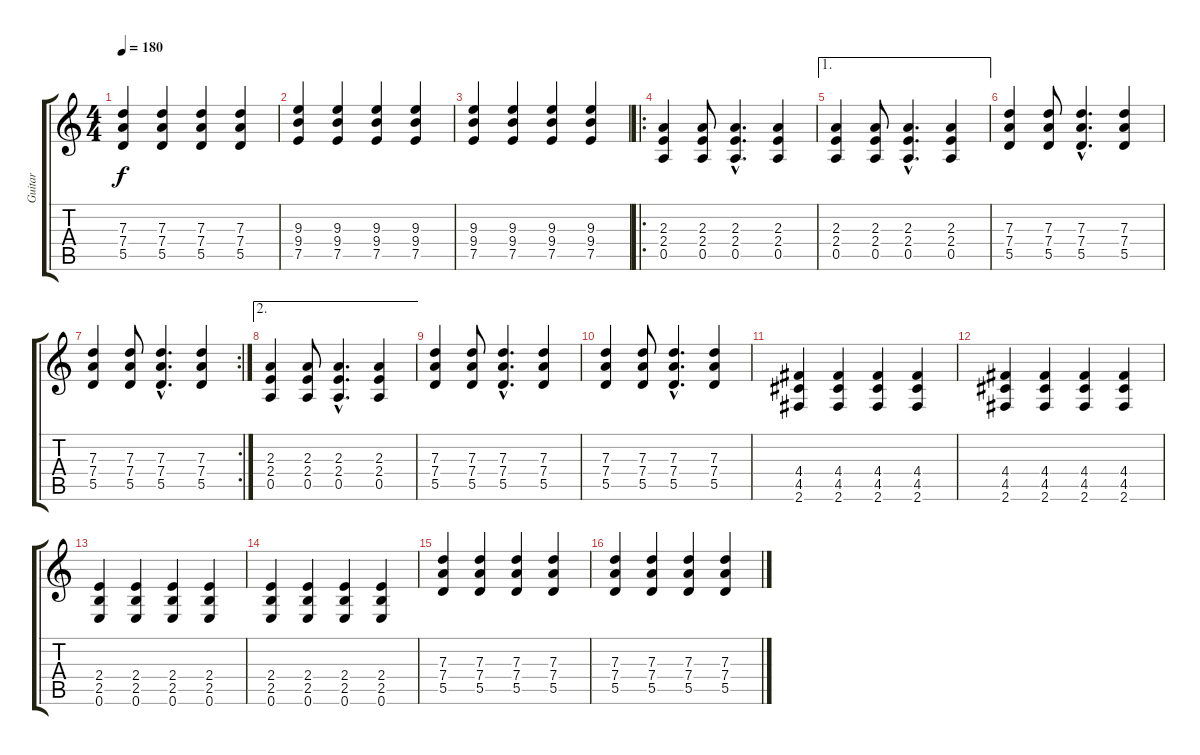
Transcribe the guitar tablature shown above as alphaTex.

\track ("Guitar" "Guitar") {instrument overdrivenguitar}
\staff {score tabs}
\tuning (E4 B3 G3 D3 A2 E2) {hide}
\ts (4 4)
\tempo 180
\clef g2
\ks c
(7.3 7.4 5.5).4{dy f} (7.3 7.4 5.5).4 (7.3 7.4 5.5).4 (7.3 7.4 5.5).4 |
(9.3 9.4 7.5).4 (9.3 9.4 7.5).4 (9.3 9.4 7.5).4 (9.3 9.4 7.5).4 |
(9.3 9.4 7.5).4 (9.3 9.4 7.5).4 (9.3 9.4 7.5).4 (9.3 9.4 7.5).4 |
\ro
(2.3 2.4 0.5).4 (2.3 2.4 0.5).8 (2.3{hac} 2.4{hac} 0.5{hac}).4{d} (2.3 2.4 0.5).4 |
\ae 1
(2.3 2.4 0.5).4 (2.3 2.4 0.5).8 (2.3{hac} 2.4{hac} 0.5{hac}).4{d} (2.3 2.4 0.5).4 |
(7.3 7.4 5.5).4 (7.3 7.4 5.5).8 (7.3{hac} 7.4{hac} 5.5{hac}).4{d} (7.3 7.4 5.5).4 |
\rc 2
(7.3 7.4 5.5).4 (7.3 7.4 5.5).8 (7.3{hac} 7.4{hac} 5.5{hac}).4{d} (7.3 7.4 5.5).4 |
\ae 2
(2.3 2.4 0.5).4 (2.3 2.4 0.5).8 (2.3{hac} 2.4{hac} 0.5{hac}).4{d} (2.3 2.4 0.5).4 |
(7.3 7.4 5.5).4 (7.3 7.4 5.5).8 (7.3{hac} 7.4{hac} 5.5{hac}).4{d} (7.3 7.4 5.5).4 |
(7.3 7.4 5.5).4 (7.3 7.4 5.5).8 (7.3{hac} 7.4{hac} 5.5{hac}).4{d} (7.3 7.4 5.5).4 |
(4.4 4.5 2.6).4 (4.4 4.5 2.6).4 (4.4 4.5 2.6).4 (4.4 4.5 2.6).4 |
(4.4 4.5 2.6).4 (4.4 4.5 2.6).4 (4.4 4.5 2.6).4 (4.4 4.5 2.6).4 |
(2.4 2.5 0.6).4 (2.4 2.5 0.6).4 (2.4 2.5 0.6).4 (2.4 2.5 0.6).4 |
(2.4 2.5 0.6).4 (2.4 2.5 0.6).4 (2.4 2.5 0.6).4 (2.4 2.5 0.6).4 |
(7.3 7.4 5.5).4 (7.3 7.4 5.5).4 (7.3 7.4 5.5).4 (7.3 7.4 5.5).4 |
(7.3 7.4 5.5).4 (7.3 7.4 5.5).4 (7.3 7.4 5.5).4 (7.3 7.4 5.5).4
